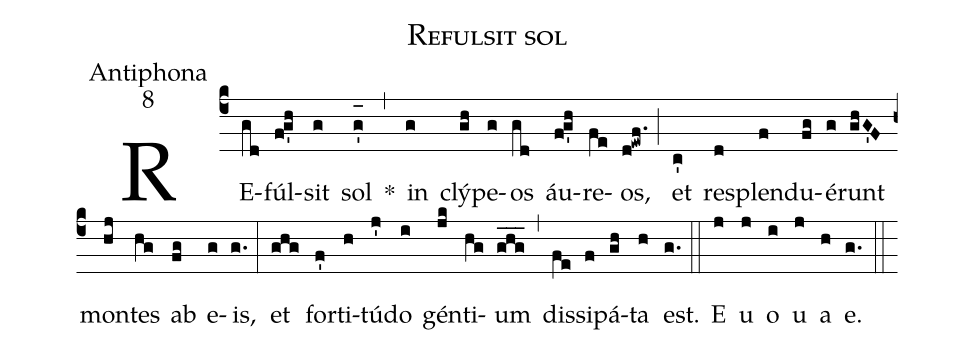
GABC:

name:Refulsit sol;
office-part:Antiphona;
mode:8;
%%
(c4) RE(gd)fúl(fg'h)sit(g) sol(g'_[oh:h]) *(,) in(g) clý(gh)pe(g)os(gd) áu(fg'h)re(fe)os,(d!ewf.) (;) et(c') re(d)splen(f)du(fg)é(g)runt(ghG'F) mon(hj)tes(hg) ab(fg) e(g)is,(g.) (:) et(ghg) for(f')ti(h)tú(j')do(i) gén(jk)ti(hg)um(ghg___) (,) dis(fe)si(f)pá(gh)ta(h) est.(g.) (::) <eu>E(j) u(j) o(i) u(j) a(h) e.</eu>(g.) (::)
